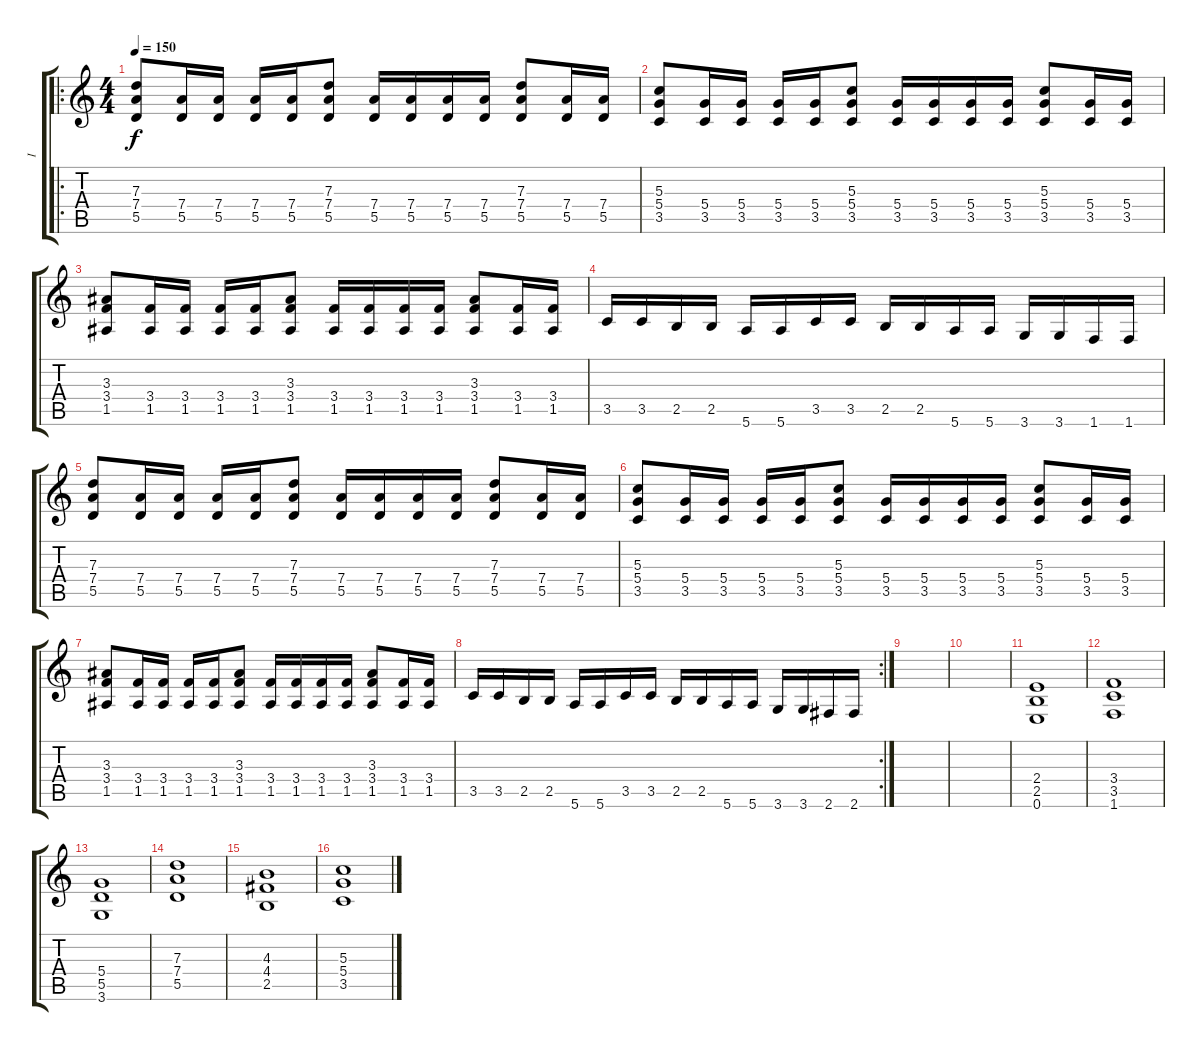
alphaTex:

\track ("I" "I") {instrument distortionguitar}
\staff {score tabs}
\tuning (E4 B3 G3 D3 A2 E2) {hide}
\ro
\ts (4 4)
\tempo 150
\clef g2
\ks c
(7.3 7.4 5.5).8{dy f} (7.4 5.5).16 (7.4 5.5).16 (7.4 5.5).16 (7.4 5.5).16 (7.3 7.4 5.5).8 (7.4 5.5).16 (7.4 5.5).16 (7.4 5.5).16 (7.4 5.5).16 (7.3 7.4 5.5).8 (7.4 5.5).16 (7.4 5.5).16 |
(5.3 5.4 3.5).8 (5.4 3.5).16 (5.4 3.5).16 (5.4 3.5).16 (5.4 3.5).16 (5.3 5.4 3.5).8 (5.4 3.5).16 (5.4 3.5).16 (5.4 3.5).16 (5.4 3.5).16 (5.3 5.4 3.5).8 (5.4 3.5).16 (5.4 3.5).16 |
(3.3 3.4 1.5).8 (3.4 1.5).16 (3.4 1.5).16 (3.4 1.5).16 (3.4 1.5).16 (3.3 3.4 1.5).8 (3.4 1.5).16 (3.4 1.5).16 (3.4 1.5).16 (3.4 1.5).16 (3.3 3.4 1.5).8 (3.4 1.5).16 (3.4 1.5).16 |
3.5.16 3.5.16 2.5.16 2.5.16 5.6.16 5.6.16 3.5.16 3.5.16 2.5.16 2.5.16 5.6.16 5.6.16 3.6.16 3.6.16 1.6.16 1.6.16 |
(7.3 7.4 5.5).8 (7.4 5.5).16 (7.4 5.5).16 (7.4 5.5).16 (7.4 5.5).16 (7.3 7.4 5.5).8 (7.4 5.5).16 (7.4 5.5).16 (7.4 5.5).16 (7.4 5.5).16 (7.3 7.4 5.5).8 (7.4 5.5).16 (7.4 5.5).16 |
(5.3 5.4 3.5).8 (5.4 3.5).16 (5.4 3.5).16 (5.4 3.5).16 (5.4 3.5).16 (5.3 5.4 3.5).8 (5.4 3.5).16 (5.4 3.5).16 (5.4 3.5).16 (5.4 3.5).16 (5.3 5.4 3.5).8 (5.4 3.5).16 (5.4 3.5).16 |
(3.3 3.4 1.5).8 (3.4 1.5).16 (3.4 1.5).16 (3.4 1.5).16 (3.4 1.5).16 (3.3 3.4 1.5).8 (3.4 1.5).16 (3.4 1.5).16 (3.4 1.5).16 (3.4 1.5).16 (3.3 3.4 1.5).8 (3.4 1.5).16 (3.4 1.5).16 |
\rc 2
3.5.16 3.5.16 2.5.16 2.5.16 5.6.16 5.6.16 3.5.16 3.5.16 2.5.16 2.5.16 5.6.16 5.6.16 3.6.16 3.6.16 2.6.16 2.6.16 |
|
|
(2.4 2.5 0.6).1 |
(3.4 3.5 1.6).1 |
(5.4 5.5 3.6).1 |
(7.3 7.4 5.5).1 |
(4.3 4.4 2.5).1 |
(5.3 5.4 3.5).1
